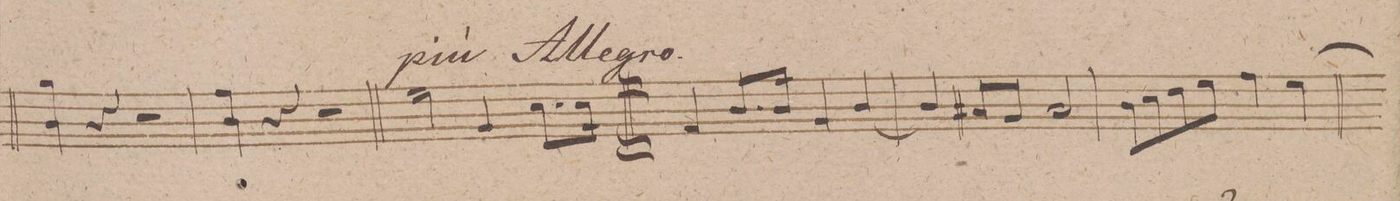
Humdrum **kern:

**kern	**dynam
*I"Violino 1mo	*
*clefG2	*
*k[f#c#g#d#]	*
*met(c)	*
*M4/4	*
*Xtremolo	*
*4\right	*
4gg#\ 4b\	.
4r	.
2r	.
=49	=49
4ff#\ 4b\	.
4r	.
2r	.
=50||	=50||
2ee\	.
4g#/	.
*8\right	*
8.cc#\L	.
*16\right	*
16cc#\Jk	.
=51	=51
4f#/	.
8.bL/	.
16b\Jk	.
4g#/	.
[4b/	.
=52	=52
4b/]	.
*Xtremolo	*
8a#X/L	.
8g#/J	.
2a#/	.
=53	=53
8b\L	.
8cc#\	.
8dd#\	.
8ee\J	.
4ff#\	.
[4ee\	.
=54	=54
*-	*-
